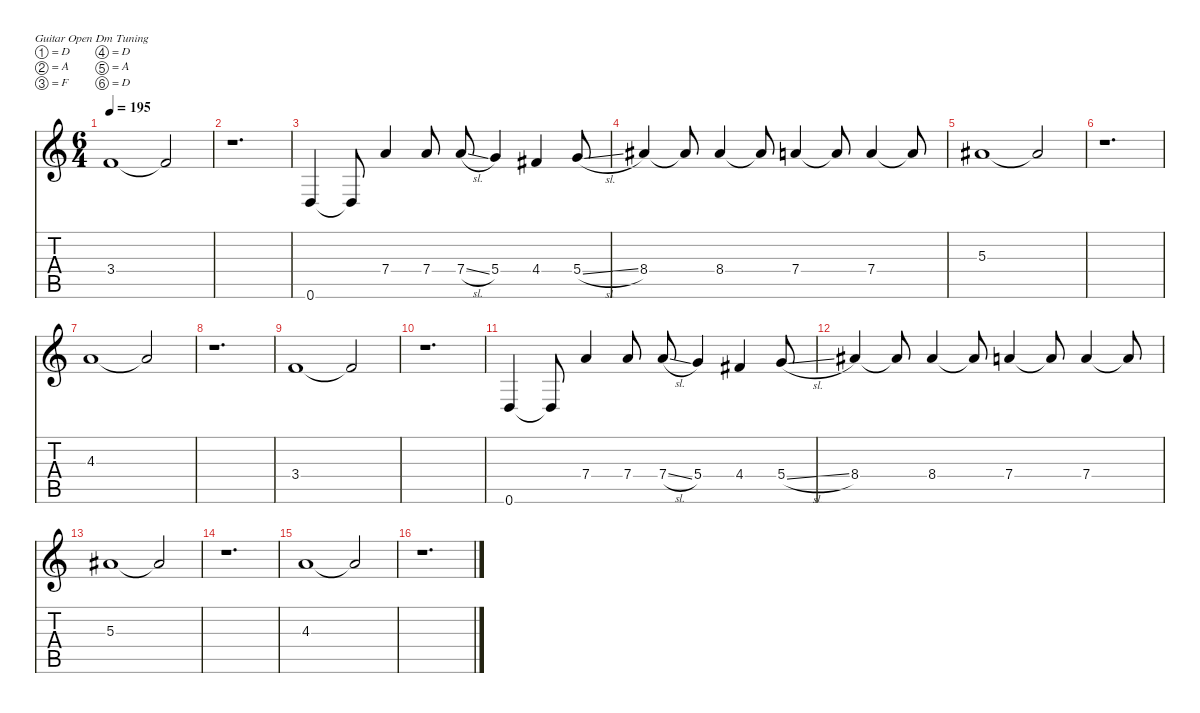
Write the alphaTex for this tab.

\defaultSystemsLayout 4
\hideDynamics
\bracketExtendMode nobrackets
\singleTrackTrackNamePolicy hidden
\multiTrackTrackNamePolicy hidden
\firstSystemTrackNameMode fullname
\firstSystemTrackNameOrientation horizontal
\otherSystemsTrackNameOrientation horizontal
\track ("Overdubing" "od.guit.") {instrument overdrivenguitar}
\staff {score tabs}
\tuning (D4 A3 F3 D3 A2 D2)
\ts (6 4)
\tempo 195
\clef g2
\ks c
3.4.1{dy f beam Up} 3.4{t}.2{beam Up} |
r.1{d beam Down} |
0.6.4{beam Up} 0.6{t}.8{beam Up} 7.4.4{beam Up} 7.4.8{beam Up} 7.4{sl}.8{beam Up} 5.4.4{beam Up} 4.4{acc #}.4{beam Up} 5.4{sl}.8{beam Up} |
8.4{acc #}.4{beam Up} 8.4{t acc #}.8{beam Up} 8.4{acc #}.4{beam Up} 8.4{t acc #}.8{beam Up} 7.4.4{beam Up} 7.4{t}.8{beam Up} 7.4.4{beam Up} 7.4{t}.8{beam Up} |
5.3{acc #}.1{instrument electricguitarjazz beam Up} 5.3{t acc #}.2{beam Up} |
r.1{d beam Down} |
4.3.1{beam Up} 4.3{t}.2{beam Up} |
r.1{d beam Down} |
3.4.1{beam Up} 3.4{t}.2{beam Up} |
r.1{d beam Down} |
0.6.4{beam Up} 0.6{t}.8{beam Up} 7.4.4{beam Up} 7.4.8{beam Up} 7.4{sl}.8{beam Up} 5.4.4{beam Up} 4.4{acc #}.4{beam Up} 5.4{sl}.8{beam Up} |
8.4{acc #}.4{beam Up} 8.4{t acc #}.8{beam Up} 8.4{acc #}.4{beam Up} 8.4{t acc #}.8{beam Up} 7.4.4{beam Up} 7.4{t}.8{beam Up} 7.4.4{beam Up} 7.4{t}.8{beam Up} |
5.3{acc #}.1{instrument electricguitarjazz beam Up} 5.3{t acc #}.2{beam Up} |
r.1{d beam Down} |
4.3.1{beam Up} 4.3{t}.2{beam Up} |
r.1{d beam Down}
